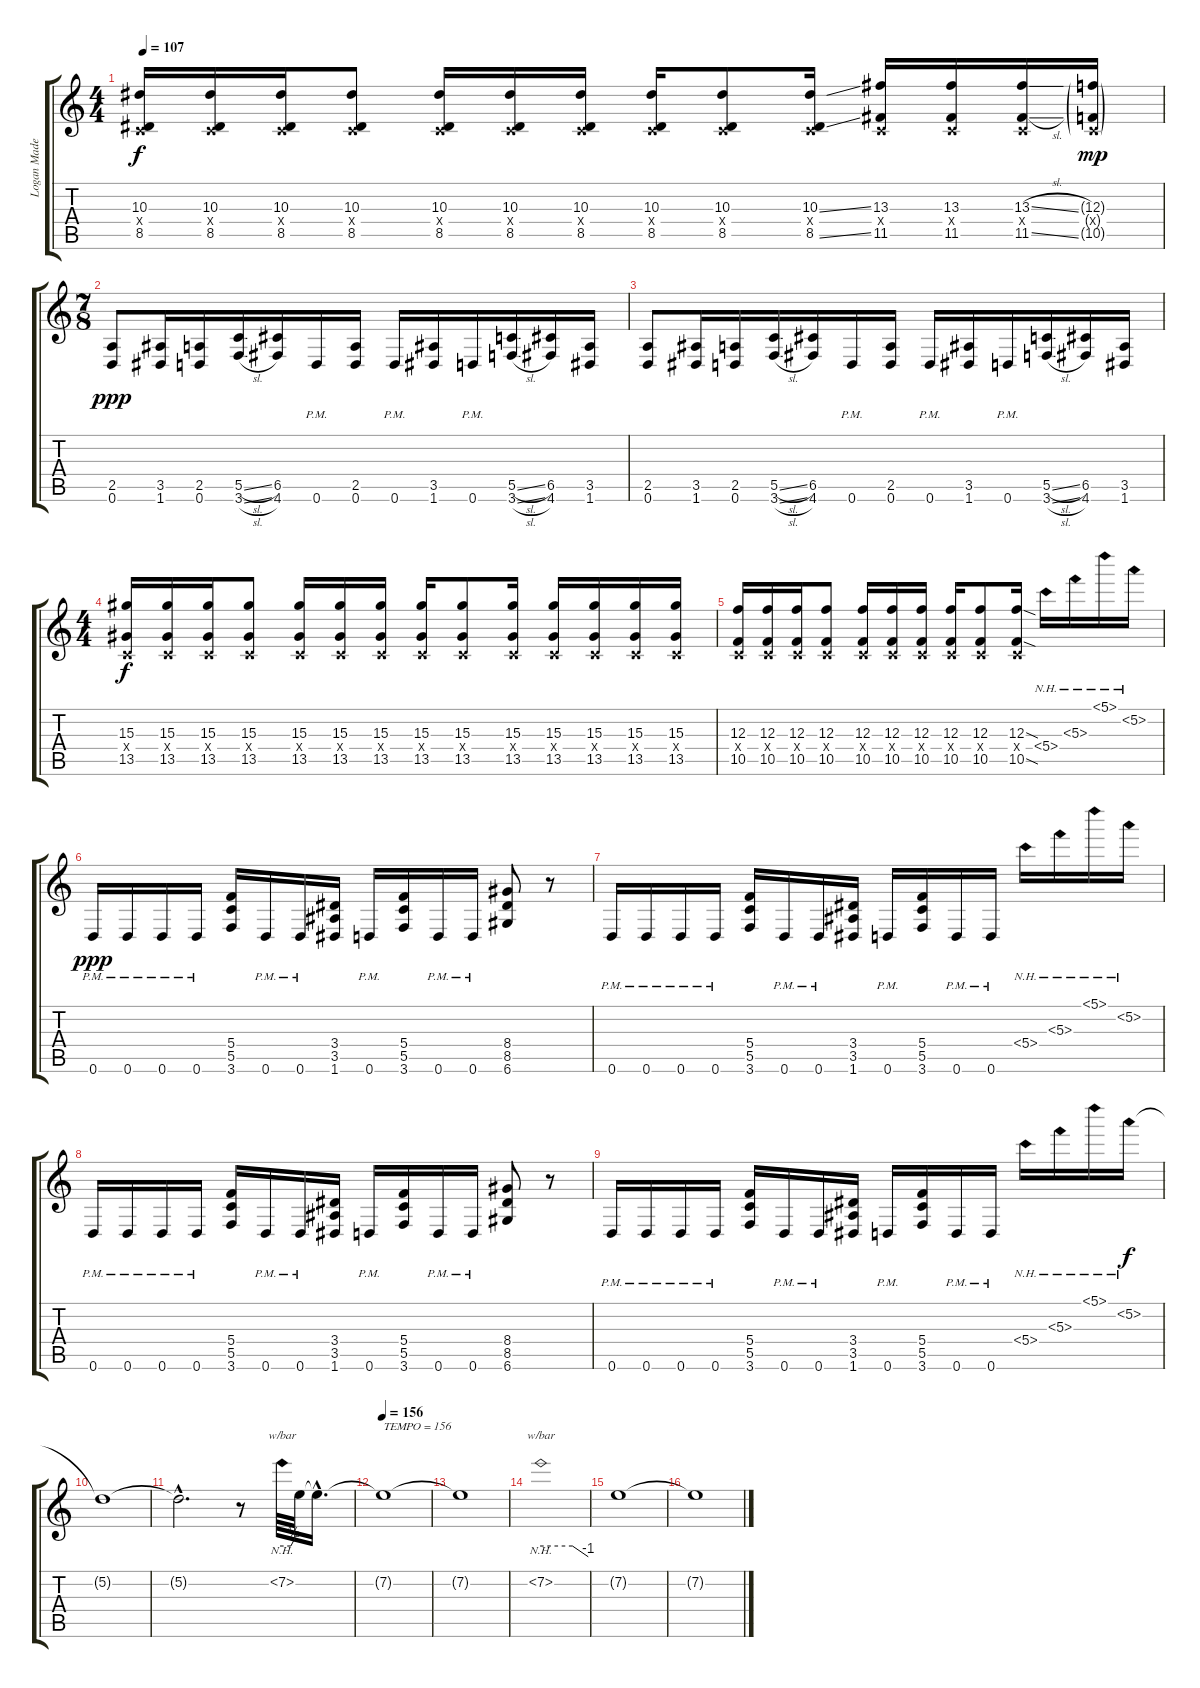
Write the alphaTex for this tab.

\track ("Logan Mader" "Logan Made") {instrument distortionguitar}
\staff {score tabs}
\tuning (D4 A3 F3 C3 G2 D2) {hide}
\ts (4 4)
\tempo 107
\clef g2
\ks c
(10.3 0.4{x} 8.5).16{dy f} (10.3 0.4{x} 8.5).16 (10.3 0.4{x} 8.5).16 (10.3 0.4{x} 8.5).8 (10.3 0.4{x} 8.5).16 (10.3 0.4{x} 8.5).16 (10.3 0.4{x} 8.5).16 (10.3 0.4{x} 8.5).16 (10.3 0.4{x} 8.5).8 (10.3{ss} 0.4{x} 8.5{ss}).16 (13.3 0.4{x} 11.5).16 (13.3 0.4{x} 11.5).16 (13.3{sl} 0.4{x} 11.5{sl}).16 (12.3{g} 0.4{g x} 10.5{g}).16{dy mp} |
\ts (7 8)
(2.5 0.6).8{dy ppp} (3.5 1.6).16 (2.5 0.6).16 (5.5{sl} 3.6{sl}).16 (6.5 4.6).16 0.6{pm}.16 (2.5 0.6).16 0.6{pm}.16 (3.5 1.6).16 0.6{pm}.16 (5.5{sl} 3.6{sl}).16 (6.5 4.6).16 (3.5 1.6).16 |
(2.5 0.6).8 (3.5 1.6).16 (2.5 0.6).16 (5.5{sl} 3.6{sl}).16 (6.5 4.6).16 0.6{pm}.16 (2.5 0.6).16 0.6{pm}.16 (3.5 1.6).16 0.6{pm}.16 (5.5{sl} 3.6{sl}).16 (6.5 4.6).16 (3.5 1.6).16 |
\ts (4 4)
(15.3 0.4{x} 13.5).16{dy f} (15.3 0.4{x} 13.5).16 (15.3 0.4{x} 13.5).16 (15.3 0.4{x} 13.5).8 (15.3 0.4{x} 13.5).16 (15.3 0.4{x} 13.5).16 (15.3 0.4{x} 13.5).16 (15.3 0.4{x} 13.5).16 (15.3 0.4{x} 13.5).8 (15.3 0.4{x} 13.5).16 (15.3 0.4{x} 13.5).16 (15.3 0.4{x} 13.5).16 (15.3 0.4{x} 13.5).16 (15.3 0.4{x} 13.5).16 |
(12.3 0.4{x} 10.5).16 (12.3 0.4{x} 10.5).16 (12.3 0.4{x} 10.5).16 (12.3 0.4{x} 10.5).8 (12.3 0.4{x} 10.5).16 (12.3 0.4{x} 10.5).16 (12.3 0.4{x} 10.5).16 (12.3 0.4{x} 10.5).16 (12.3 0.4{x} 10.5).8 (12.3{sod} 0.4{x} 10.5{sod}).16 5.4{nh}.16 5.3{nh}.16 5.1{nh}.16 5.2{nh}.16 |
0.6{pm}.16{dy ppp} 0.6{pm}.16 0.6{pm}.16 0.6{pm}.16 (5.4 5.5 3.6).16 0.6{pm}.16 0.6{pm}.16 (3.4 3.5 1.6).16 0.6{pm}.16 (5.4 5.5 3.6).16 0.6{pm}.16 0.6{pm}.16 (8.4 8.5 6.6).8 r.8 |
0.6{pm}.16 0.6{pm}.16 0.6{pm}.16 0.6{pm}.16 (5.4 5.5 3.6).16 0.6{pm}.16 0.6{pm}.16 (3.4 3.5 1.6).16 0.6{pm}.16 (5.4 5.5 3.6).16 0.6{pm}.16 0.6{pm}.16 5.4{nh}.16 5.3{nh}.16 5.1{nh}.16 5.2{nh}.16 |
0.6{pm}.16 0.6{pm}.16 0.6{pm}.16 0.6{pm}.16 (5.4 5.5 3.6).16 0.6{pm}.16 0.6{pm}.16 (3.4 3.5 1.6).16 0.6{pm}.16 (5.4 5.5 3.6).16 0.6{pm}.16 0.6{pm}.16 (8.4 8.5 6.6).8 r.8 |
0.6{pm}.16 0.6{pm}.16 0.6{pm}.16 0.6{pm}.16 (5.4 5.5 3.6).16 0.6{pm}.16 0.6{pm}.16 (3.4 3.5 1.6).16 0.6{pm}.16 (5.4 5.5 3.6).16 0.6{pm}.16 0.6{pm}.16 5.4{nh}.16 5.3{nh}.16 5.1{nh}.16 5.2{nh}.16{dy f} |
5.2{t}.1 |
5.2{hac t}.2{d volume 4} r.8{volume 16} 7.2{nh}.64{tbe (custom default 0 0 30 0 40 2 60 2) volume 0} 7.2{t}.64{volume 16} 7.2{hac t}.16{d} |
\tempo 156
7.2{t}.1{txt "TEMPO = 156" volume 16} |
7.2{t}.1 |
7.2{nh}.1{tbe (custom default 0 0 40 0 60 -4)} |
7.2{t}.1 |
7.2{t}.1
